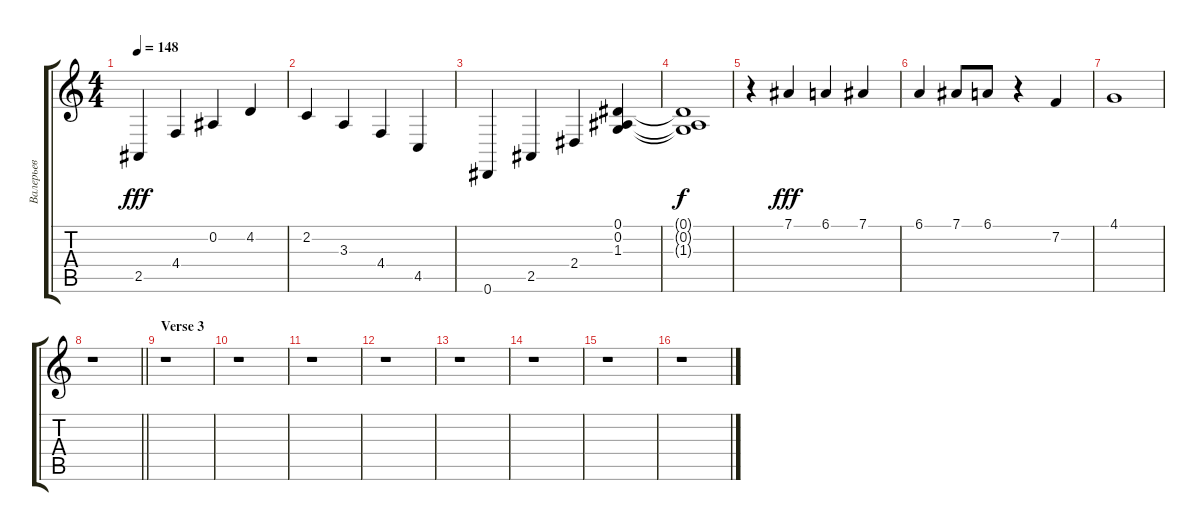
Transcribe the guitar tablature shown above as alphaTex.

\track ("Валерьев" "Валерьев") {instrument brightacousticpiano}
\staff {score tabs}
\tuning (Eb4 Bb3 Gb3 Db3 Ab2 Eb2) {hide}
\ts (4 4)
\tempo 148
\clef g2
\ks c
2.5.4{dy fff} 4.4.4 0.2.4 4.2.4 |
2.2.4 3.3.4 4.4.4 4.5.4 |
0.6.4 2.5.4 2.4.4 (0.1 0.2 1.3).4 |
(0.1{t} 0.2{t} 1.3{t}).1{dy f} |
r.4 7.1.4{dy fff} 6.1.4 7.1.4 |
6.1.4 7.1.8 6.1.8 r.4 7.2.4 |
4.1.1 |
\barLineRight lightlight
r.1 |
\section ("" "Verse 3")
r.1 |
r.1 |
r.1 |
r.1 |
r.1 |
r.1 |
r.1 |
r.1
